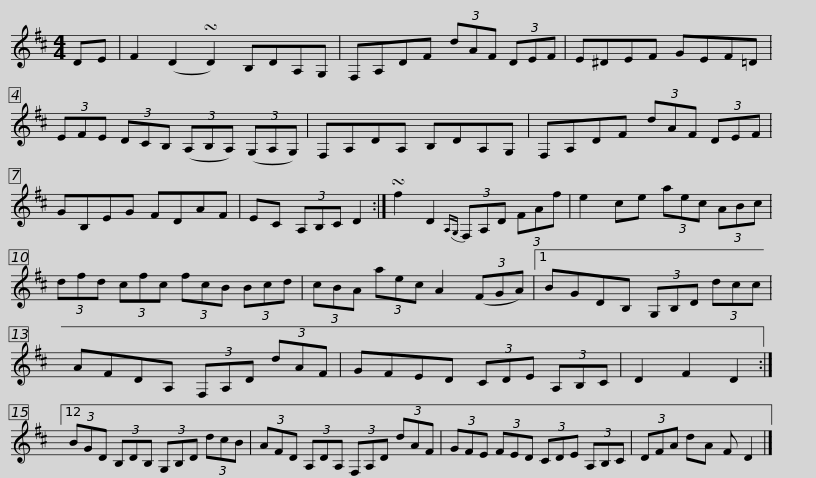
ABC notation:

X:1
L:1/8
M:4/4
I:linebreak $
K:D
V:1 treble
V:1
 DE | F2 (D2 !turn!D2) B,DA,G, | F,A,DF (3dAF (3DEF | E^DEF GEF=D | (3EFE (3DCB, (3(A,B,A,) (3(G,A,G,) |$ %5
 F,A,DA, B,DA,G, | F,A,DF (3dAF (3DEF | GB,EG FDAF | EC (3A,B,C D2 :|$ !turn!f2 D2{A,G,} (3F,A,D (3FAf | %10
 e2 ce (3aec (3ABc | (3dfd (3cfc (3fcB (3Bcd | (3cBA (3aec A2 (3(FGA) |1$ BGDB, (3G,B,D (3dcc | AFDA, (3F,A,D (3dAF | %15
 GFED (3CDE (3A,B,C | D2 F2 D2 :|12$ (3BGD (3B,DB, (3G,B,D (3dcB | (3AFD (3A,DA, (3F,A,D (3dAF | (3GFE (3FED (3CDE (3A,B,C |$ %20
 (3DFA dA F D2 |] %21
